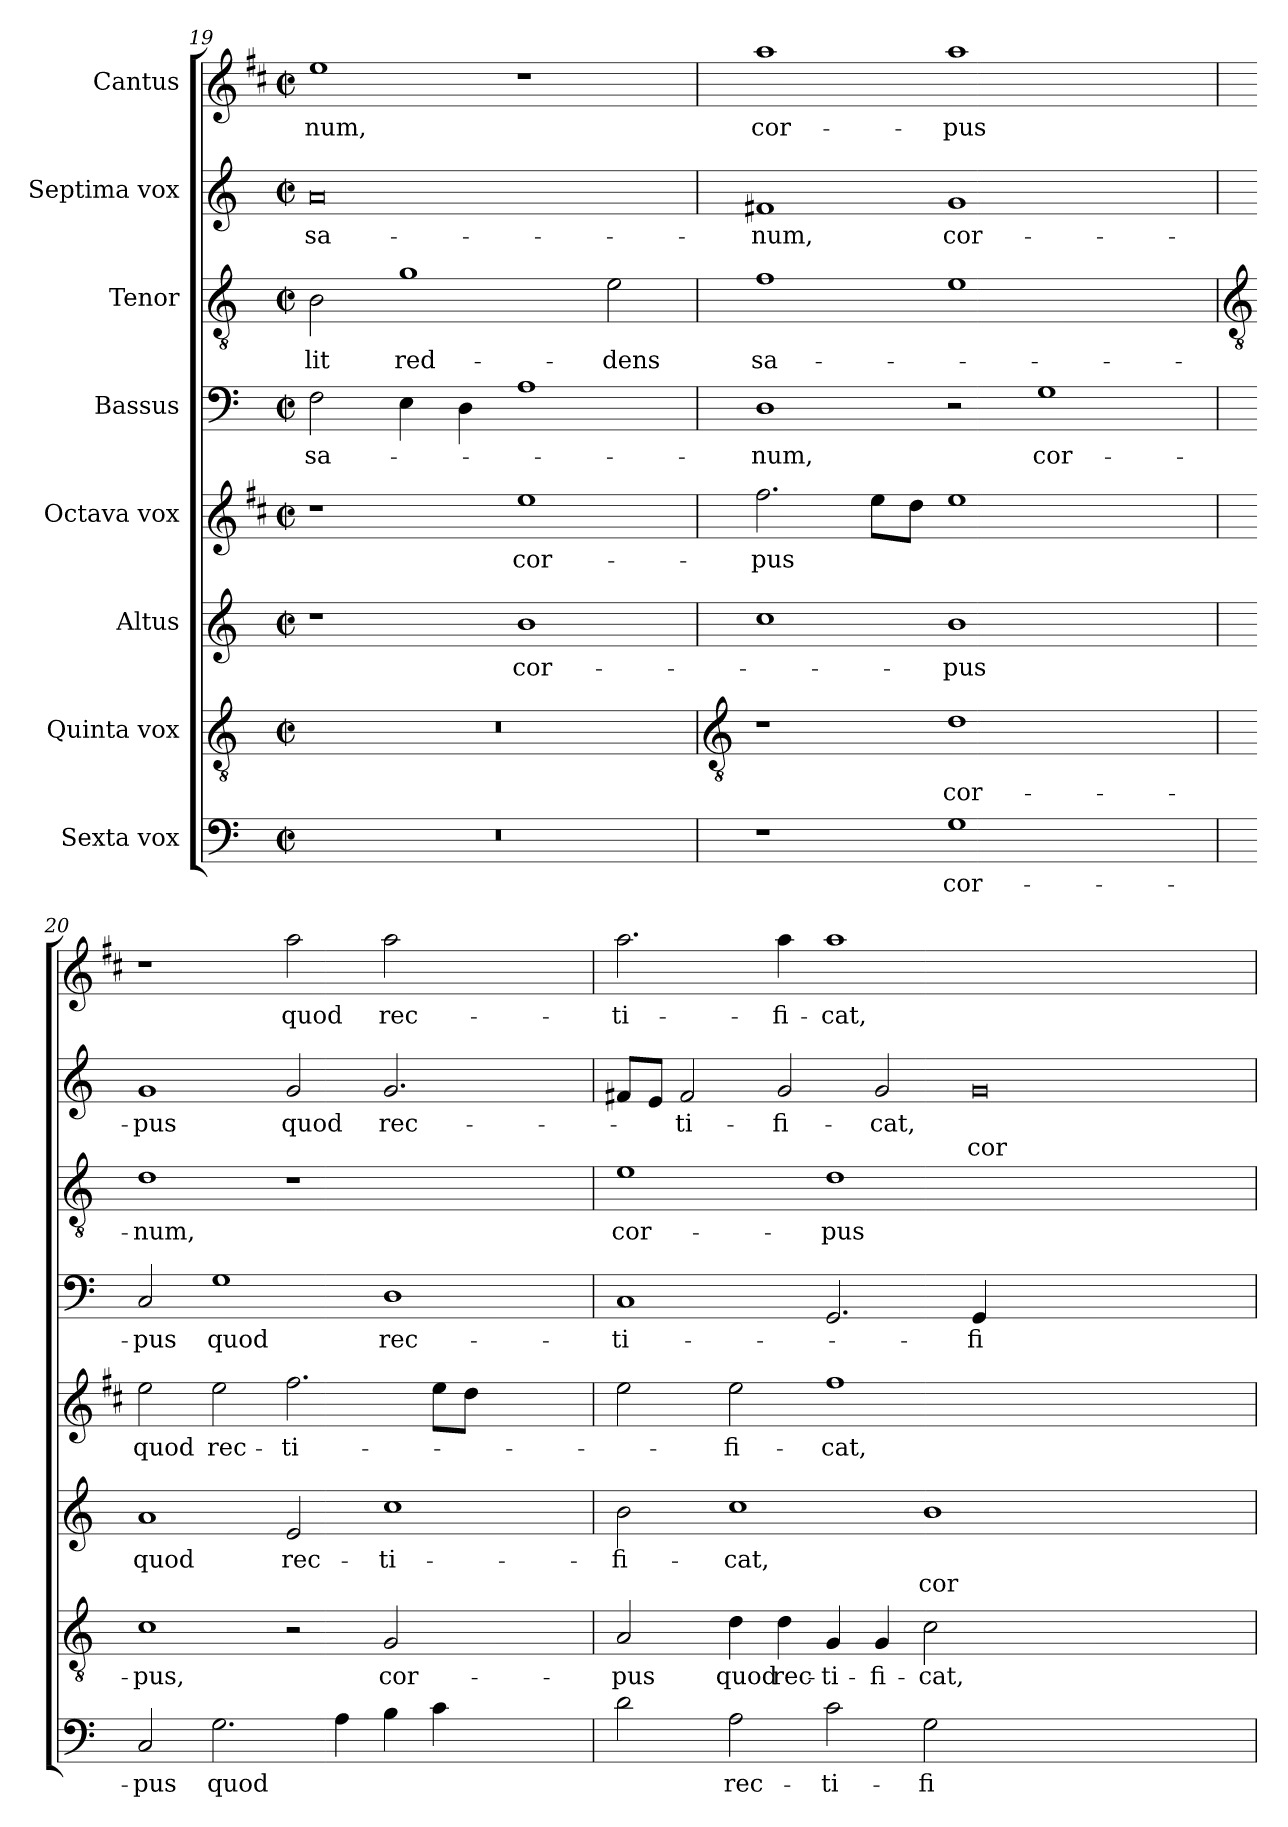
**kern	**text	**kern	**text	**kern	**text	**text	**kern	**text	**kern	**text	**kern	**text	**kern	**text	**text	**kern	**text
*part8	*part8	*part7	*part7	*part6	*part6	*part6	*part5	*part5	*part4	*part4	*part3	*part3	*part2	*part2	*part2	*part1	*part1
*staff8	*staff8	*staff7	*staff7	*staff6	*staff6	*staff6	*staff5	*staff5	*staff4	*staff4	*staff3	*staff3	*staff2	*staff2	*staff2	*staff1	*staff1
*I"Sexta vox	*	*I"Quinta vox	*	*I"Altus	*	*	*I"Octava vox	*	*I"Bassus	*	*I"Tenor	*	*I"Septima vox	*	*	*I"Cantus	*
!!LO:LB:g=z
*clefF4	*	*clefGv2	*	*clefG2	*	*	*clefG2	*	*clefF4	*	*clefGv2	*	*clefG2	*	*	*clefG2	*
*	*	*	*	*	*	*	*ITrd1c2	*	*	*	*	*	*	*	*	*ITrd1c2	*
*k[]	*	*k[]	*	*k[]	*	*	*k[]	*	*k[]	*	*k[]	*	*k[]	*	*	*k[]	*
*C:	*	*C:	*	*C:	*	*	*C:	*	*C:	*	*C:	*	*C:	*	*	*C:	*
*M4/2	*	*M4/2	*	*M4/2	*	*	*M4/2	*	*M4/2	*	*M4/2	*	*M4/2	*	*	*M4/2	*
*met(c|)	*	*met(c|)	*	*met(c|)	*	*	*met(c|)	*	*met(c|)	*	*met(c|)	*	*met(c|)	*	*	*met(c|)	*
=19	=19	=19	=19	=19	=19	=19	=19	=19	=19	=19	=19	=19	=19	=19	=19	=19	=19
!	!	!	!	!	!	!	!	!	!	!LO:LY:b	!	!LO:LY:b	!	!LO:LY:b	!	!	!LO:LY:b
0r	.	0r	.	1r	.	.	1r	.	2F	sa-	2B	-lit	0a	sa-	.	1dd	-num,
!	!	!	!	!	!	!	!	!	!	!	!	!LO:LY:b	!	!	!	!	!
.	.	.	.	.	.	.	.	.	4E	.	1g	red-	.	.	.	.	.
.	.	.	.	.	.	.	.	.	4D	.	.	.	.	.	.	.	.
!	!	!	!	!	!LO:LY:b	!	!	!LO:LY:b	!	!	!	!	!	!	!	!	!
.	.	.	.	1b	cor-	.	1dd	cor-	1A	.	.	.	.	.	.	1r	.
!	!	!	!	!	!	!	!	!	!	!	!	!LO:LY:b	!	!	!	!	!
.	.	.	.	.	.	.	.	.	.	.	2e	-dens	.	.	.	.	.
!!LO:LB:g=z
=20A	=20A	=20A	=20A	=20A	=20A	=20A	=20A	=20A	=20A	=20A	=20A	=20A	=20A	=20A	=20A	=20A	=20A
*	*	*clefGv2	*	*	*	*	*	*	*	*	*	*	*	*	*	*	*
!	!	!	!	!	!	!	!	!LO:LY:b	!	!LO:LY:b	!	!LO:LY:b	!	!LO:LY:b	!	!	!LO:LY:b
*	*	*	*	*	*	*	*	*	*^	*	*	*	*	*	*	*	*
1r	.	1r	.	1cc	.	.	2.ee	-pus	1D	1ryy	-num,	1f	sa-	1f#X	-num,	.	1gg	cor-
.	.	.	.	.	.	.	8ddL	.	.	.	.	.	.	.	.	.	.	.
.	.	.	.	.	.	.	8ccJ	.	.	.	.	.	.	.	.	.	.	.
!	!LO:LY:b	!	!LO:LY:b	!	!LO:LY:b	!	!	!	!	!	!	!	!	!	!LO:LY:b	!	!	!LO:LY:b
1G	cor-	1d	cor-	1b	-pus	.	1dd	.	2r	2ryy	.	1e	.	1g	cor-	.	1gg	-pus
!	!	!	!	!	!	!	!	!	!	!	!LO:LY:b	!	!	!	!	!	!	!
.	.	.	.	.	.	.	.	.	1G	2ryy	cor-	.	.	.	.	.	.	.
2ryy	.	2ryy	.	2ryy	.	.	2ryy	.	.	2ryy	.	2ryy	.	2ryy	.	.	2ryy	.
!!LO:LB:g=z
=20B	=20B	=20B	=20B	=20B	=20B	=20B	=20B	=20B	=20B	=20B	=20B	=20B	=20B	=20B	=20B	=20B	=20B	=20B
*	*	*	*	*	*	*	*	*	*	*	*	*clefGv2	*	*	*	*	*	*
!	!LO:LY:b	!	!LO:LY:b	!	!LO:LY:b	!	!	!LO:LY:b	!	!	!LO:LY:b	!	!LO:LY:b	!	!LO:LY:b	!	!	!
2C	-pus	1c	-pus,	1a	quod	.	2dd	quod	2C	1ryy	-pus	1d	-num,	1g	-pus	.	1r	.
!	!LO:LY:b	!	!	!	!	!	!	!LO:LY:b	!	!	!LO:LY:b	!	!	!	!	!	!	!
2.G	quod	.	.	.	.	.	2dd	rec-	1G	.	quod	.	.	.	.	.	.	.
!	!	!	!	!	!LO:LY:b	!	!	!LO:LY:b	!	!	!	!	!	!	!LO:LY:b	!	!	!LO:LY:b
.	.	2r	.	2e	rec-	.	2.ee	-ti-	.	1.ryy	.	1r	.	2g	quod	.	2gg	quod
4A	.	.	.	.	.	.	.	.	.	.	.	.	.	.	.	.	.	.
!	!	!	!LO:LY:b	!	!LO:LY:b	!	!	!	!	!	!LO:LY:b	!	!	!	!LO:LY:b	!	!	!LO:LY:b
4B	.	2G	cor-	1cc	-ti-	.	.	.	1D	.	rec-	.	.	2.g	rec-	.	2gg	rec-
4c	.	.	.	.	.	.	8ddL	.	.	.	.	.	.	.	.	.	.	.
.	.	.	.	.	.	.	8ccJ	.	.	.	.	.	.	.	.	.	.	.
2ryy	.	2ryy	.	.	.	.	2ryy	.	.	.	.	2ryy	.	.	.	.	2ryy	.
.	.	.	.	.	.	.	.	.	.	.	.	.	.	4ryy	.	.	.	.
=21A	=21A	=21A	=21A	=21A	=21A	=21A	=21A	=21A	=21A	=21A	=21A	=21A	=21A	=21A	=21A	=21A	=21A	=21A
!	!	!	!LO:LY:b	!	!LO:LY:b	!	!	!	!	!	!LO:LY:b	!	!LO:LY:b	!	!	!	!	!LO:LY:b
2d	.	2A	-pus	2b	-fi-	.	2dd	.	1C	1..ryy	-ti-	1e	cor-	8f#XL	.	.	2.gg	-ti-
.	.	.	.	.	.	.	.	.	.	.	.	.	.	8eJ	.	.	.	.
!	!	!	!	!	!	!	!	!	!	!	!	!	!	!	!LO:LY:b	!	!	!
.	.	.	.	.	.	.	.	.	.	.	.	.	.	2f#	-ti-	.	.	.
!	!LO:LY:b	!	!LO:LY:b	!	!LO:LY:b	!	!	!LO:LY:b	!	!	!	!	!	!	!	!	!	!
2A	rec-	4d	quod	1cc	-cat,	.	2dd	-fi-	.	.	.	.	.	.	.	.	.	.
!	!	!	!LO:LY:b	!	!	!	!	!	!	!	!	!	!	!	!LO:LY:b	!	!	!LO:LY:b
.	.	4d	rec-	.	.	.	.	.	.	.	.	.	.	2g	-fi-	.	4gg	-fi-
!	!LO:LY:b	!	!LO:LY:b	!	!	!	!	!LO:LY:b	!	!	!	!	!LO:LY:b	!	!	!	!	!LO:LY:b
2c	-ti-	4G	-ti-	.	.	.	1ee	-cat,	2.GG	.	.	1d	-pus	.	.	.	1gg	-cat,
!	!	!	!LO:LY:b	!	!	!	!	!	!	!	!	!	!	!	!LO:LY:b	!	!	!
.	.	4G	-fi-	.	.	.	.	.	.	.	.	.	.	2g	-cat,	.	.	.
!	!LO:LY:b	!	!LO:LY:b	!	!	!LO:LY:b	!	!	!	!	!	!	!	!	!	!	!	!
2G	-fi-	2c	-cat,	1b	.	cor-	.	.	.	.	.	.	.	.	.	.	.	.
!	!	!	!	!	!	!	!	!	!	!	!LO:LY:b	!	!	!	!	!LO:LY:b	!	!
.	.	.	.	.	.	.	.	.	4GG	0ryy	-fi-	.	.	0g	.	cor-	.	.
1..ryy	.	1..ryy	.	.	.	.	1..ryy	.	1..ryy	.	.	1..ryy	.	.	.	.	1..ryy	.
.	.	.	.	1ryy	.	.	.	.	.	.	.	.	.	.	.	.	.	.
.	.	.	.	4ryy	.	.	.	.	.	.	.	.	.	.	.	.	.	.
*	*	*	*	*	*	*	*	*	*v	*v	*	*	*	*	*	*	*	*
=	=	=	=	=	=	=	=	=	=	=	=	=	=	=	=	=	=
*-	*-	*-	*-	*-	*-	*-	*-	*-	*-	*-	*-	*-	*-	*-	*-	*-	*-
